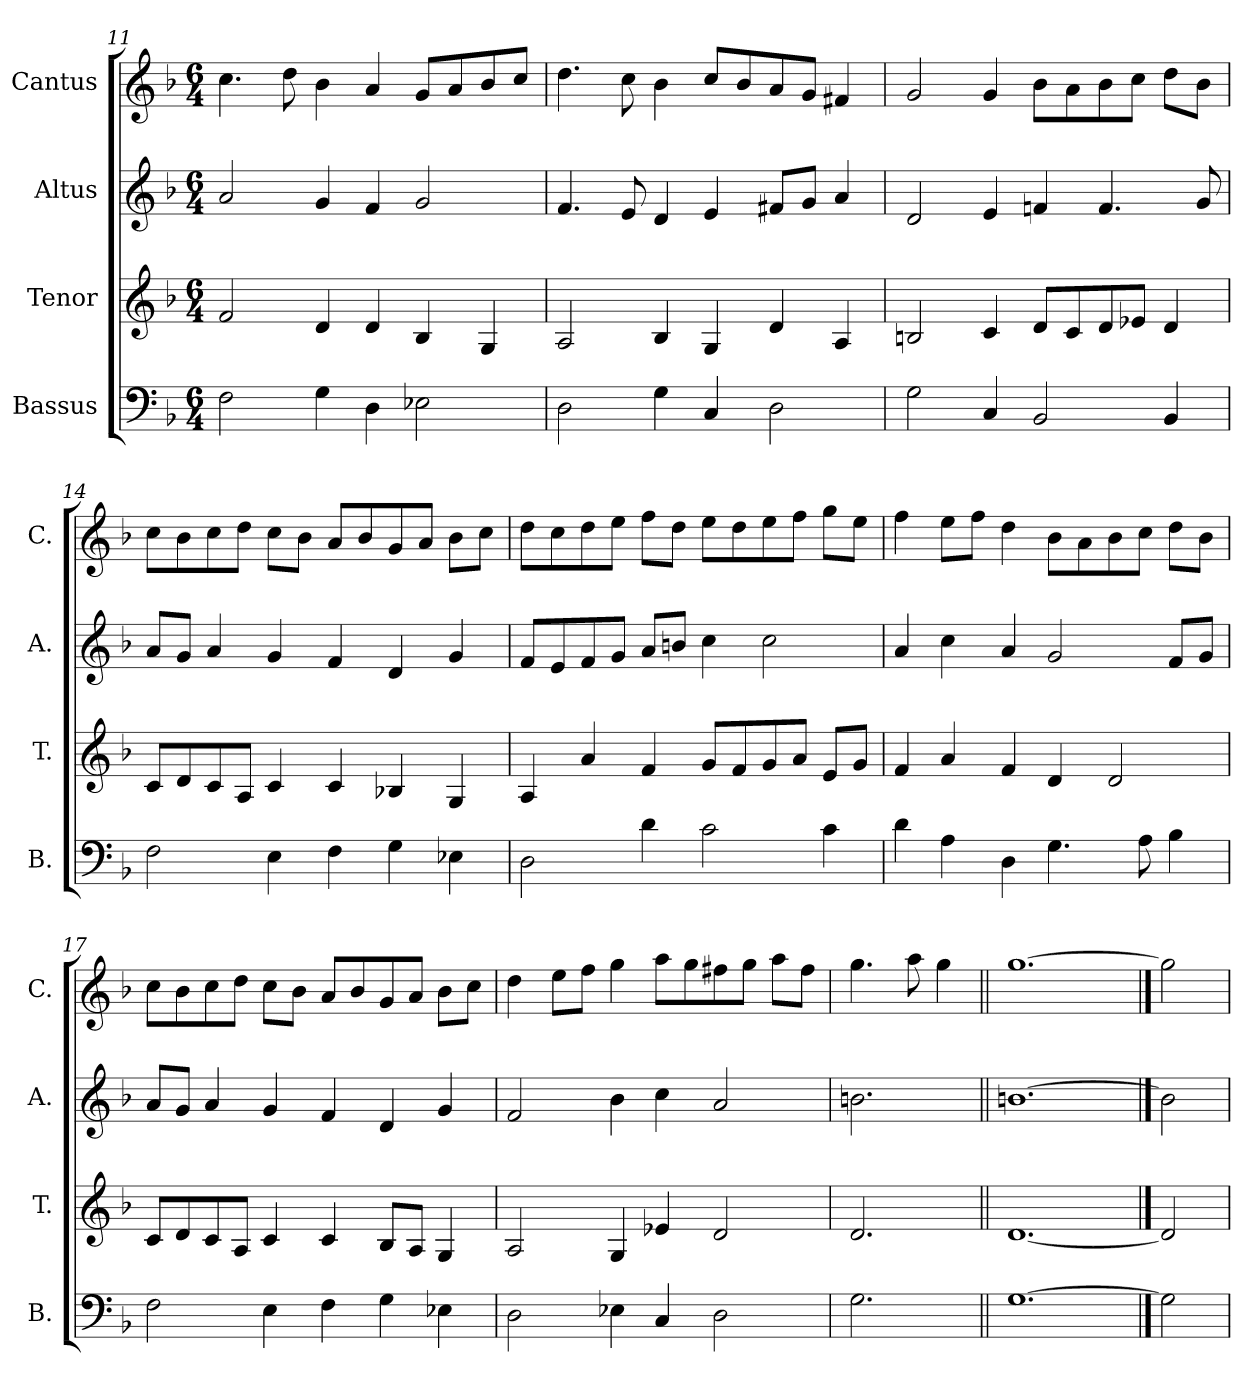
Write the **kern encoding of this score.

**kern	**kern	**kern	**kern
*part4	*part3	*part2	*part1
*staff4	*staff3	*staff2	*staff1
*I"Bassus	*I"Tenor	*I"Altus	*I"Cantus
*I'B.	*I'T.	*I'A.	*I'C.
*clefF4	*clefG2	*clefG2	*clefG2
*k[b-]	*k[b-]	*k[b-]	*k[b-]
*F:	*F:	*F:	*F:
*M6/4	*M6/4	*M6/4	*M6/4
=11	=11	=11	=11
2F\	2f/	2a/	4.cc\
.	.	.	8dd\
4G\	4d/	4g/	4b-\
4D\	4d/	4f/	4a/
2E-X\	4B-/	2g/	8g/L
.	.	.	8a/
.	4G/	.	8b-/
.	.	.	8cc/J
=12	=12	=12	=12
2D\	2A/	4.f/	4.dd\
.	.	8e/	8cc\
4G\	4B-/	4d/	4b-\
4C/	4G/	4e/	8cc/L
.	.	.	8b-/
2D\	4d/	8f#X/L	8a/
.	.	8g/J	8g/J
.	4A/	4a/	4f#X/
=13	=13	=13	=13
2G\	2Bn/	2d/	2g/
4C/	4c/	4e/	4g/
2BB-/	8d/L	4fn/	8b-\L
.	8c/	.	8a\
.	8d/	4.f/	8b-\
.	8e-X/J	.	8cc\J
4BB-/	4d/	.	8dd\L
.	.	8g/	8b-\J
!!LO:LB:g=z
=14	=14	=14	=14
2F\	8c/L	8a/L	8cc\L
.	8d/	8g/J	8b-\
.	8c/	4a/	8cc\
.	8A/J	.	8dd\J
4E\	4c/	4g/	8cc\L
.	.	.	8b-\J
4F\	4c/	4f/	8a/L
.	.	.	8b-/
4G\	4B-X/	4d/	8g/
.	.	.	8a/J
4E-X\	4G/	4g/	8b-\L
.	.	.	8cc\J
=15	=15	=15	=15
2D\	4A/	8f/L	8dd\L
.	.	8e/	8cc\
.	4a/	8f/	8dd\
.	.	8g/J	8ee\J
4d\	4f/	8a/L	8ff\L
.	.	8bn/J	8dd\J
2c\	8g/L	4cc\	8ee\L
.	8f/	.	8dd\
.	8g/	2cc\	8ee\
.	8a/J	.	8ff\J
4c\	8e/L	.	8gg\L
.	8g/J	.	8ee\J
=16	=16	=16	=16
4d\	4f/	4a/	4ff\
4A\	4a/	4cc\	8ee\L
.	.	.	8ff\J
4D\	4f/	4a/	4dd\
4.G\	4d/	2g/	8b-\L
.	.	.	8a\
.	2d/	.	8b-\
8A\	.	.	8cc\J
4B-\	.	8f/L	8dd\L
.	.	8g/J	8b-\J
=17	=17	=17	=17
2F\	8c/L	8a/L	8cc\L
.	8d/	8g/J	8b-\
.	8c/	4a/	8cc\
.	8A/J	.	8dd\J
4E\	4c/	4g/	8cc\L
.	.	.	8b-\J
4F\	4c/	4f/	8a/L
.	.	.	8b-/
4G\	8B-/L	4d/	8g/
.	8A/J	.	8a/J
4E-X\	4G/	4g/	8b-\L
.	.	.	8cc\J
=18	=18	=18	=18
2D\	2A/	2f/	4dd\
.	.	.	8ee\L
.	.	.	8ff\J
4E-X\	4G/	4b-\	4gg\
4C/	4e-X/	4cc\	8aa\L
.	.	.	8gg\
2D\	2d/	2a/	8ff#X\
.	.	.	8gg\J
.	.	.	8aa\L
.	.	.	8ff#\J
=19	=19	=19	=19
2.G\	2.d/	2.bn\	4.gg\
.	.	.	8aa\
.	.	.	4gg\
=20||	=20||	=20||	=20||
[1.G\	[1.d/	[1.bn\	[1.gg\
==21	==21	==21	==21
2G\]	2d/]	2b\]	2gg\]
=	=	=	=
*-	*-	*-	*-
